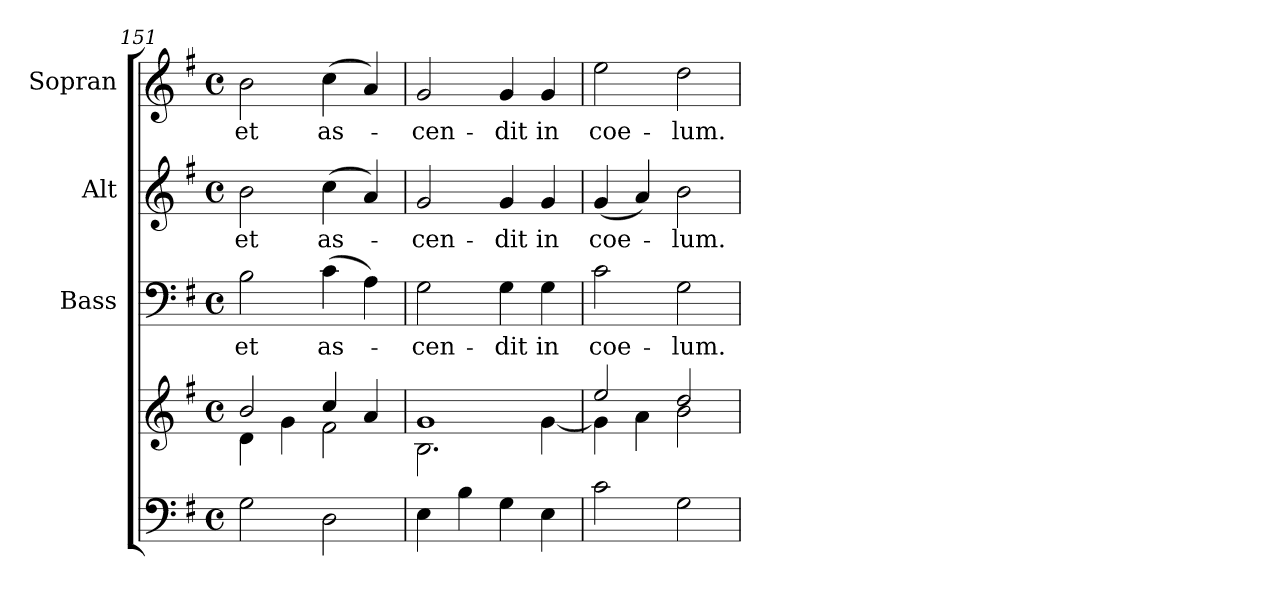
**kern	**kern	**kern	**text	**kern	**text	**kern	**text
*part4	*part4	*part3	*part3	*part2	*part2	*part1	*part1
*staff5	*staff4	*staff3	*staff3	*staff2	*staff2	*staff1	*staff1
*	*	*I"Bass	*	*I"Alt	*	*I"Sopran	*
*	*	*I'B.	*	*I'A.	*	*I'S.	*
*clefF4	*clefG2	*clefF4	*	*clefG2	*	*clefG2	*
*k[f#]	*k[f#]	*k[f#]	*	*k[f#]	*	*k[f#]	*
*G:	*G:	*G:	*	*G:	*	*G:	*
*M4/4	*M4/4	*M4/4	*	*M4/4	*	*M4/4	*
*met(c)	*met(c)	*met(c)	*	*met(c)	*	*met(c)	*
=151	=151	=151	=151	=151	=151	=151	=151
*	*^	*	*	*	*	*	*
!	!	!	!	!LO:LY:b	!	!LO:LY:b	!	!LO:LY:b
2G\	2b/	4d\	2B\	et	2b\	et	2b\	et
.	.	4g\	.	.	.	.	.	.
!	!	!	!	!LO:LY:b	!	!LO:LY:b	!	!LO:LY:b
2D\	4cc/	2f#\	(>4c\	as-	(>4cc\	as-	(>4cc\	as-
.	4a/	.	4A\)	.	4a/)	.	4a/)	.
!!LO:PB:g=z
=152	=152	=152	=152	=152	=152	=152	=152	=152
!	!	!	!	!LO:LY:b	!	!LO:LY:b	!	!LO:LY:b
4E\	1g	2.B\	2G\	-cen-	2g/	-cen-	2g/	-cen-
4B\	.	.	.	.	.	.	.	.
!	!	!	!	!LO:LY:b	!	!LO:LY:b	!	!LO:LY:b
4G\	.	.	4G\	-dit	4g/	-dit	4g/	-dit
!	!	!	!	!LO:LY:b	!	!LO:LY:b	!	!LO:LY:b
4E\	.	[<4g\	4G\	in	4g/	in	4g/	in
=153	=153	=153	=153	=153	=153	=153	=153	=153
!	!	!	!	!LO:LY:b	!	!LO:LY:b	!	!LO:LY:b
2c\	2ee/	4g\]	2c\	coe-	(<4g/	coe-	2ee\	coe-
.	.	4a\	.	.	4a/)	.	.	.
!	!	!	!	!LO:LY:b	!	!LO:LY:b	!	!LO:LY:b
2G\	2dd/	2b\	2G\	-lum.	2b\	-lum.	2dd\	-lum.
*	*v	*v	*	*	*	*	*	*
=	=	=	=	=	=	=	=
*-	*-	*-	*-	*-	*-	*-	*-
